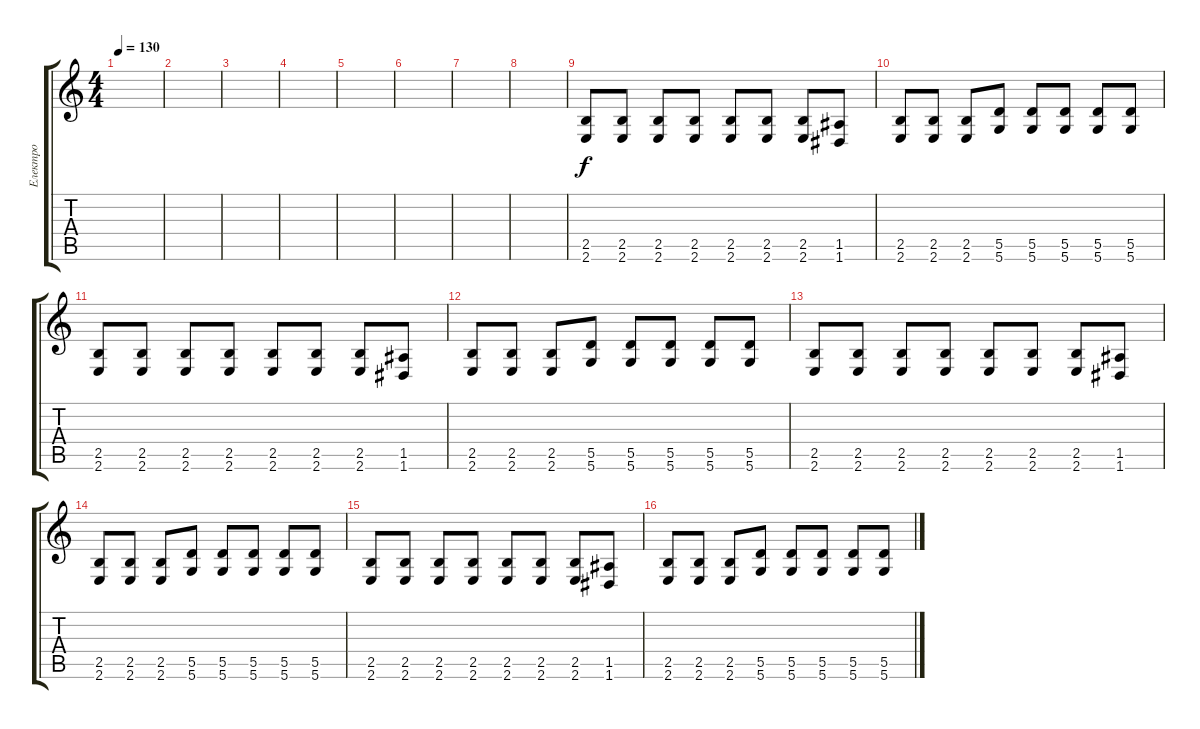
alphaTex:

\track ("Електро" "Електро") {instrument distortionguitar}
\staff {score tabs}
\tuning (E4 B3 G3 D3 A2 D2) {hide}
\ts (4 4)
\tempo 130
\clef g2
\ks c
|
|
|
|
|
|
|
|
(2.5 2.6).8 (2.5 2.6).8 (2.5 2.6).8 (2.5 2.6).8 (2.5 2.6).8 (2.5 2.6).8 (2.5 2.6).8 (1.5 1.6).8 |
(2.5 2.6).8 (2.5 2.6).8 (2.5 2.6).8 (5.5 5.6).8 (5.5 5.6).8 (5.5 5.6).8 (5.5 5.6).8 (5.5 5.6).8 |
(2.5 2.6).8 (2.5 2.6).8 (2.5 2.6).8 (2.5 2.6).8 (2.5 2.6).8 (2.5 2.6).8 (2.5 2.6).8 (1.5 1.6).8 |
(2.5 2.6).8 (2.5 2.6).8 (2.5 2.6).8 (5.5 5.6).8 (5.5 5.6).8 (5.5 5.6).8 (5.5 5.6).8 (5.5 5.6).8 |
(2.5 2.6).8 (2.5 2.6).8 (2.5 2.6).8 (2.5 2.6).8 (2.5 2.6).8 (2.5 2.6).8 (2.5 2.6).8 (1.5 1.6).8 |
(2.5 2.6).8 (2.5 2.6).8 (2.5 2.6).8 (5.5 5.6).8 (5.5 5.6).8 (5.5 5.6).8 (5.5 5.6).8 (5.5 5.6).8 |
(2.5 2.6).8 (2.5 2.6).8 (2.5 2.6).8 (2.5 2.6).8 (2.5 2.6).8 (2.5 2.6).8 (2.5 2.6).8 (1.5 1.6).8 |
(2.5 2.6).8 (2.5 2.6).8 (2.5 2.6).8 (5.5 5.6).8 (5.5 5.6).8 (5.5 5.6).8 (5.5 5.6).8 (5.5 5.6).8
